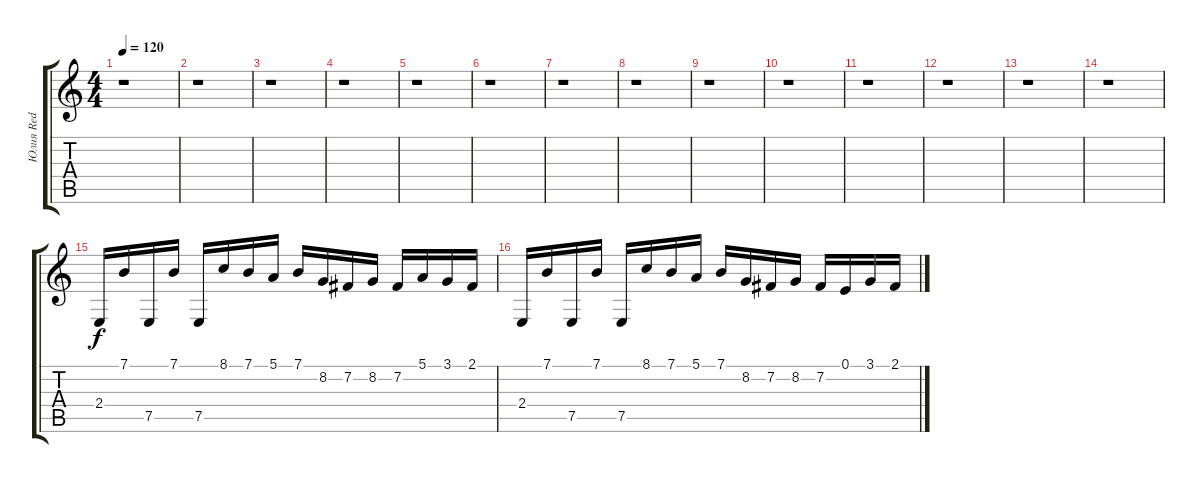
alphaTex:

\track ("Юлия Red" "Юлия Red") {instrument drawbarorgan}
\staff {score tabs}
\tuning (E4 B3 G3 D3 A2 E2) {hide}
\ts (4 4)
\tempo 120
\clef g2
\ks c
r.1{dy f} |
r.1 |
r.1 |
r.1 |
r.1 |
r.1 |
r.1 |
r.1 |
r.1 |
r.1 |
r.1 |
r.1 |
r.1 |
r.1 |
2.4.16 7.1.16 7.5.16 7.1.16 7.5.16 8.1.16 7.1.16 5.1.16 7.1.16 8.2.16 7.2.16 8.2.16 7.2.16 5.1.16 3.1.16 2.1.16 |
2.4.16 7.1.16 7.5.16 7.1.16 7.5.16 8.1.16 7.1.16 5.1.16 7.1.16 8.2.16 7.2.16 8.2.16 7.2.16 0.1.16 3.1.16 2.1.16
